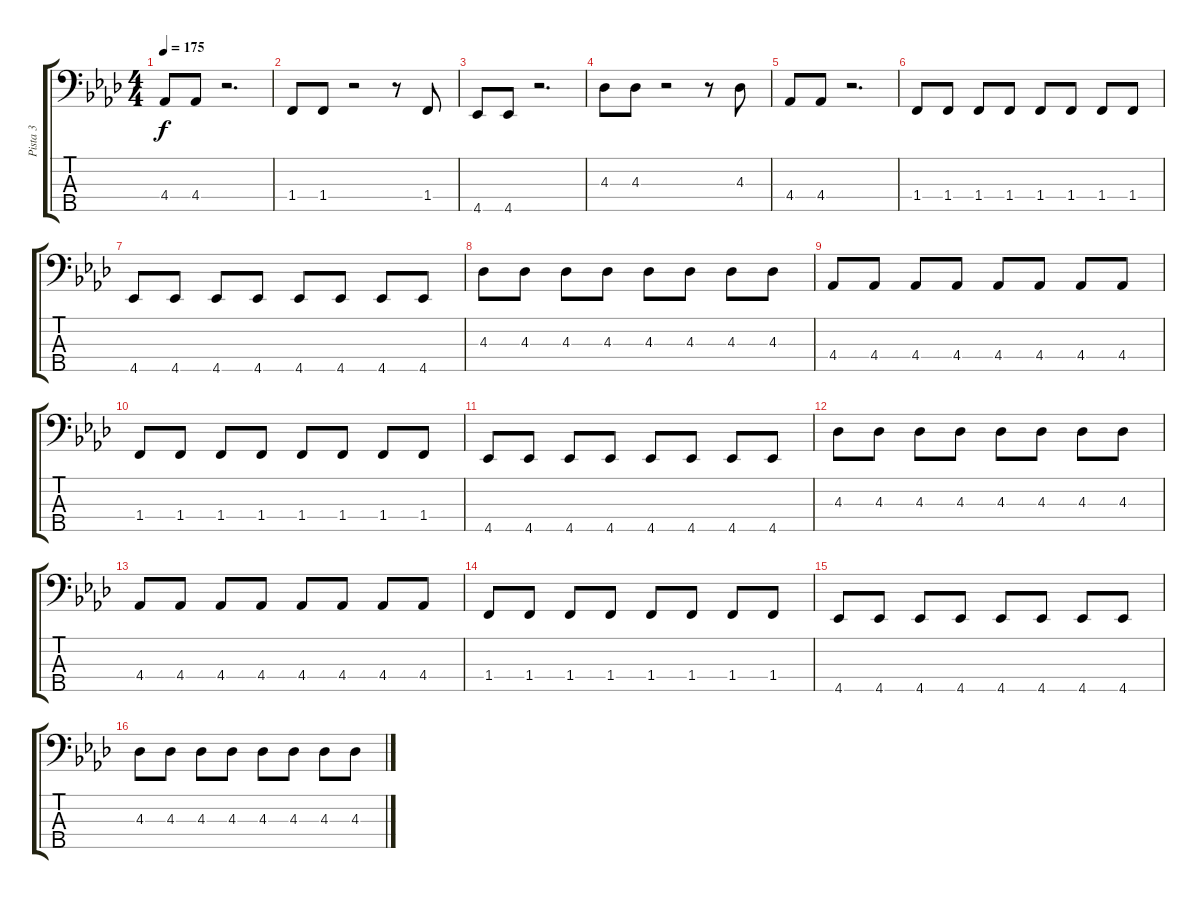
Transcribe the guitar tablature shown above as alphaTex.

\track ("Pista 3" "Pista 3") {instrument electricbassfinger}
\staff {score tabs}
\tuning (G2 D2 A1 E1 B0) {hide}
\ts (4 4)
\tempo 175
\clef f4
\ks fminor
4.4.8{dy f} 4.4.8 r.2{d} |
1.4.8 1.4.8 r.2 r.8 1.4.8 |
4.5.8 4.5.8 r.2{d} |
4.3.8 4.3.8 r.2 r.8 4.3.8 |
4.4.8 4.4.8 r.2{d} |
1.4.8 1.4.8 1.4.8 1.4.8 1.4.8 1.4.8 1.4.8 1.4.8 |
4.5.8 4.5.8 4.5.8 4.5.8 4.5.8 4.5.8 4.5.8 4.5.8 |
4.3.8 4.3.8 4.3.8 4.3.8 4.3.8 4.3.8 4.3.8 4.3.8 |
4.4.8 4.4.8 4.4.8 4.4.8 4.4.8 4.4.8 4.4.8 4.4.8 |
1.4.8 1.4.8 1.4.8 1.4.8 1.4.8 1.4.8 1.4.8 1.4.8 |
4.5.8 4.5.8 4.5.8 4.5.8 4.5.8 4.5.8 4.5.8 4.5.8 |
4.3.8 4.3.8 4.3.8 4.3.8 4.3.8 4.3.8 4.3.8 4.3.8 |
4.4.8 4.4.8 4.4.8 4.4.8 4.4.8 4.4.8 4.4.8 4.4.8 |
1.4.8 1.4.8 1.4.8 1.4.8 1.4.8 1.4.8 1.4.8 1.4.8 |
4.5.8 4.5.8 4.5.8 4.5.8 4.5.8 4.5.8 4.5.8 4.5.8 |
4.3.8 4.3.8 4.3.8 4.3.8 4.3.8 4.3.8 4.3.8 4.3.8
